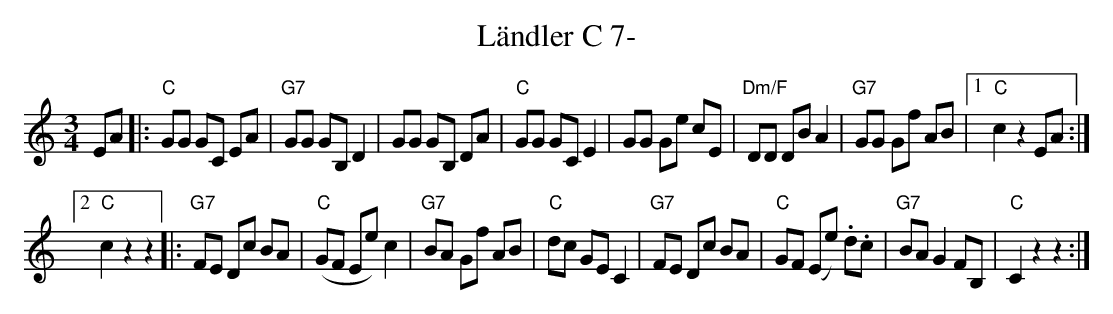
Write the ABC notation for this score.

X:1
T:Ländler C 7-
M:3/4
L:1/8
K:Cmaj
EA |: "C"GG GC EA | "G7"GG GB, D2 | GG GB, DA | "C"GG GC E2 |\
GG Ge cE | "Dm/F"DD DB A2 | "G7"GG Gf AB |1 "C"c2z2 EA :|2
"C"c2z2z2 |: "G7"FE Dc BA | "C"(GF Ee) c2 | "G7"BA Gf AB | "C"dc GE C2 |\
"G7"FE Dc BA | "C"GF (Ee) .d.c | "G7"BA G2 FB, | "C"C2z2z2 :|
